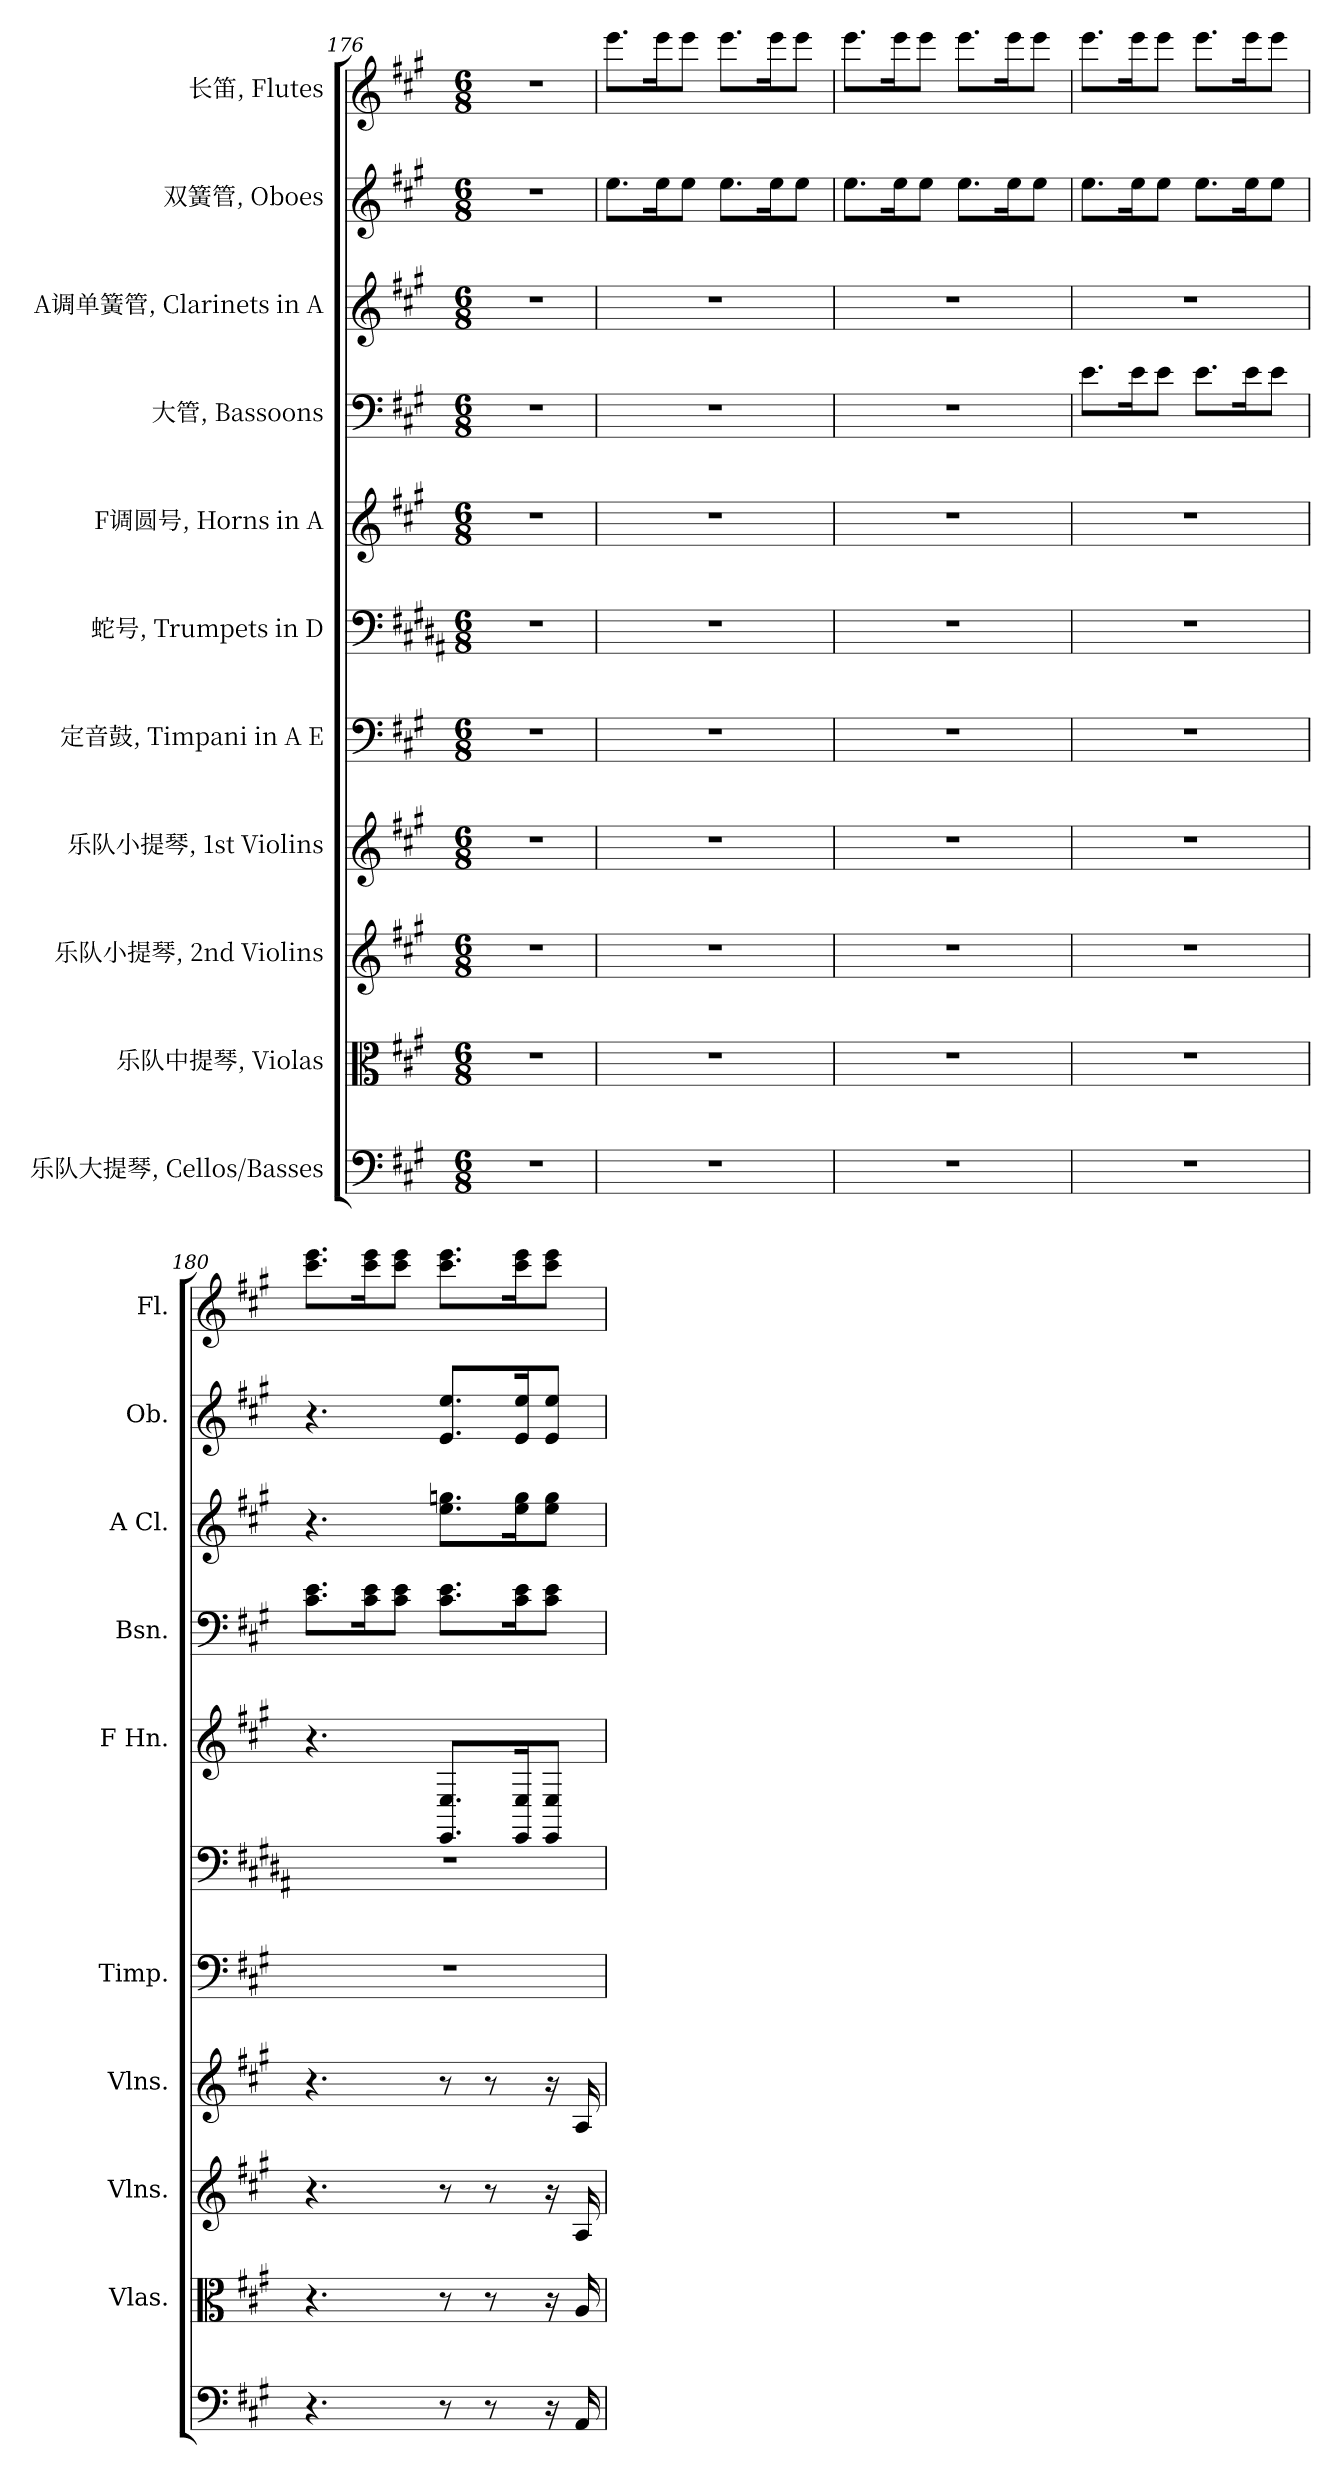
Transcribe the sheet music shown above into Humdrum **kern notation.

**kern	**kern	**kern	**kern	**kern	**kern	**kern	**kern	**kern	**kern	**kern
*part11	*part10	*part9	*part8	*part7	*part6	*part5	*part4	*part3	*part2	*part1
*staff11	*staff10	*staff9	*staff8	*staff7	*staff6	*staff5	*staff4	*staff3	*staff2	*staff1
*I"乐队大提琴, Cellos/Basses	*I"乐队中提琴, Violas	*I"乐队小提琴, 2nd Violins	*I"乐队小提琴, 1st Violins	*I"定音鼓, Timpani in A E	*I"蛇号, Trumpets in D	*I"F调圆号, Horns in A	*I"大管, Bassoons	*I"A调单簧管, Clarinets in A	*I"双簧管, Oboes	*I"长笛, Flutes
*	*I'Vlas.	*I'Vlns.	*I'Vlns.	*I'Timp.	*	*I'F Hn.	*I'Bsn.	*I'A Cl.	*I'Ob.	*I'Fl.
*clefF4	*clefC3	*clefG2	*clefG2	*clefF4	*clefF4	*clefG2	*clefF4	*clefG2	*clefG2	*clefG2
*	*	*	*	*	*ITrd1c2	*ITrd4c7	*	*ITrd2c3	*	*
*k[f#c#g#]	*k[f#c#g#]	*k[f#c#g#]	*k[f#c#g#]	*k[f#c#g#]	*k[f#c#g#]	*k[f#c#]	*k[f#c#g#]	*k[f#c#g#d#a#e#]	*k[f#c#g#]	*k[f#c#g#]
*M6/8	*M6/8	*M6/8	*M6/8	*M6/8	*M6/8	*M6/8	*M6/8	*M6/8	*M6/8	*M6/8
=176	=176	=176	=176	=176	=176	=176	=176	=176	=176	=176
2.r	2.r	2.r	2.r	2.r	2.r	2.r	2.r	2.r	2.r	2.r
!!LO:PB:g=z
=177	=177	=177	=177	=177	=177	=177	=177	=177	=177	=177
2.r	2.r	2.r	2.r	2.r	2.r	2.r	2.r	2.r	8.ee\L	8.eee\L
.	.	.	.	.	.	.	.	.	16ee\K	16eee\K
.	.	.	.	.	.	.	.	.	8ee\J	8eee\J
.	.	.	.	.	.	.	.	.	8.ee\L	8.eee\L
.	.	.	.	.	.	.	.	.	16ee\K	16eee\K
.	.	.	.	.	.	.	.	.	8ee\J	8eee\J
=178	=178	=178	=178	=178	=178	=178	=178	=178	=178	=178
2.r	2.r	2.r	2.r	2.r	2.r	2.r	2.r	2.r	8.ee\L	8.eee\L
.	.	.	.	.	.	.	.	.	16ee\K	16eee\K
.	.	.	.	.	.	.	.	.	8ee\J	8eee\J
.	.	.	.	.	.	.	.	.	8.ee\L	8.eee\L
.	.	.	.	.	.	.	.	.	16ee\K	16eee\K
.	.	.	.	.	.	.	.	.	8ee\J	8eee\J
=179	=179	=179	=179	=179	=179	=179	=179	=179	=179	=179
2.r	2.r	2.r	2.r	2.r	2.r	2.r	8.e\L	2.r	8.ee\L	8.eee\L
.	.	.	.	.	.	.	16e\K	.	16ee\K	16eee\K
.	.	.	.	.	.	.	8e\J	.	8ee\J	8eee\J
.	.	.	.	.	.	.	8.e\L	.	8.ee\L	8.eee\L
.	.	.	.	.	.	.	16e\K	.	16ee\K	16eee\K
.	.	.	.	.	.	.	8e\J	.	8ee\J	8eee\J
=180	=180	=180	=180	=180	=180	=180	=180	=180	=180	=180
4.r	4.r	4.r	4.r	2.r	2.r	4.r	8.c#\ 8.e\L	4.r	4.r	8.ccc#\ 8.eee\L
.	.	.	.	.	.	.	16c#\ 16e\K	.	.	16ccc#\ 16eee\K
.	.	.	.	.	.	.	8c#\ 8e\J	.	.	8ccc#\ 8eee\J
8r	8r	8r	8r	.	.	8.AAA/ 8.AA/L	8.c#\ 8.e\L	8.cc#\ 8.een\L	8.e/ 8.ee/L	8.ccc#\ 8.eee\L
8r	8r	8r	8r	.	.	.	.	.	.	.
.	.	.	.	.	.	16AAA/ 16AA/K	16c#\ 16e\K	16cc#\ 16ee\K	16e/ 16ee/K	16ccc#\ 16eee\K
16r	16r	16r	16r	.	.	8AAA/ 8AA/J	8c#\ 8e\J	8cc#\ 8ee\J	8e/ 8ee/J	8ccc#\ 8eee\J
16AA/	16A/	16A/	16A/	.	.	.	.	.	.	.
=	=	=	=	=	=	=	=	=	=	=
*-	*-	*-	*-	*-	*-	*-	*-	*-	*-	*-
